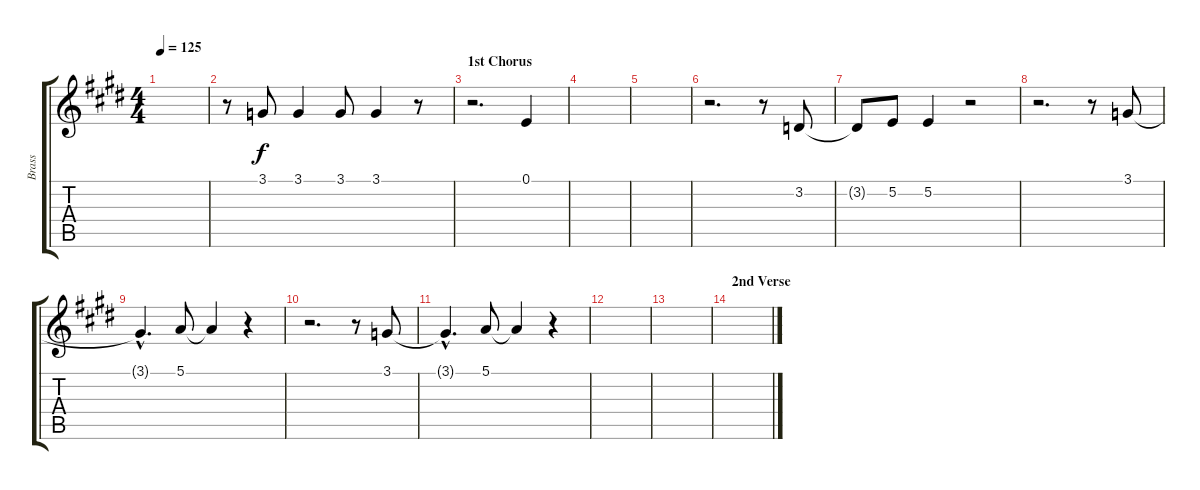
\track ("Brass" "Brass") {instrument brasssection}
\staff {score tabs}
\tuning (E4 B3 G3 D3 A2 E2) {hide}
\ts (4 4)
\tempo 125
\clef g2
\ks e
|
r.8 3.1.8 3.1.4 3.1.8 3.1.4 r.8 |
\section ("" "1st Chorus")
r.2{d} 0.1.4 |
|
|
r.2{d} r.8 3.2.8 |
3.2{t}.8 5.2.8 5.2.4 r.2 |
r.2{d} r.8 3.1.8 |
3.1{hac t}.4{d} 5.1.8 5.1{t}.4 r.4 |
r.2{d} r.8 3.1.8 |
3.1{hac t}.4{d} 5.1.8 5.1{t}.4 r.4 |
|
|
\section ("" "2nd Verse")
